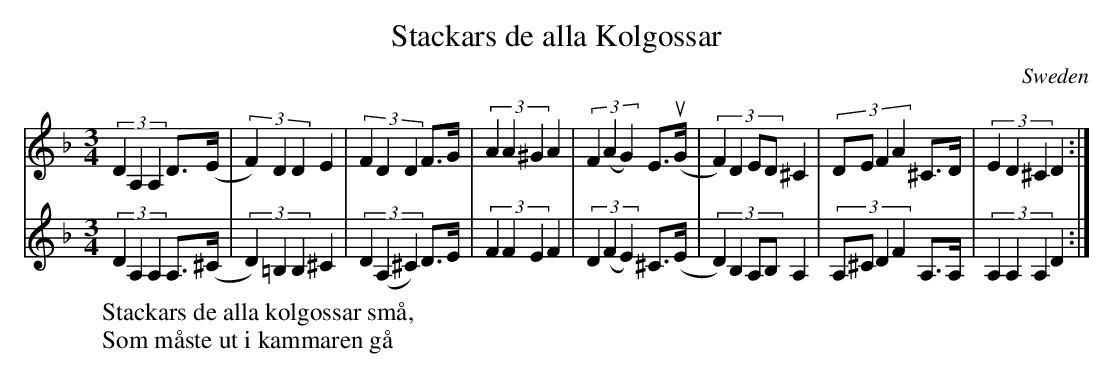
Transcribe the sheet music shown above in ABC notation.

X:1
T:Stackars de alla Kolgossar
M:3/4
O:Sweden
K:D minor
V:1
(3:2:3D2A,2A,2 D>(E| (3:2:3F2)D2D2 E2| \
(3:2:3F2D2D2 F>G| (3:2:3A2A2^G2 A2 |\
(3:2:3F2(A2G2) E>(uG| (3:2:4F2)D2ED ^C2 |\
(3:2:4DEF2A2 ^C>D| (3:2:3E2D2^C2 D2:|
V:2
(3:2:3D2A,2A,2 A,>(^C |(3:2:3D2)=B,2B,2 ^C2 |\
(3:2:3  D2(A,2^C2) D>E |(3:2:3F2F2E2 F2 |\
(3:2:3D2(F2E2) ^C>(E |(3:2:4D2)B,2A,B, A,2|\
(3:2:4A,^CD2F2 A,>A, |(3:2:3A,2A,2A,2 D2 :|
W: Stackars de alla kolgossar små,
W: Som måste ut i kammaren gå
